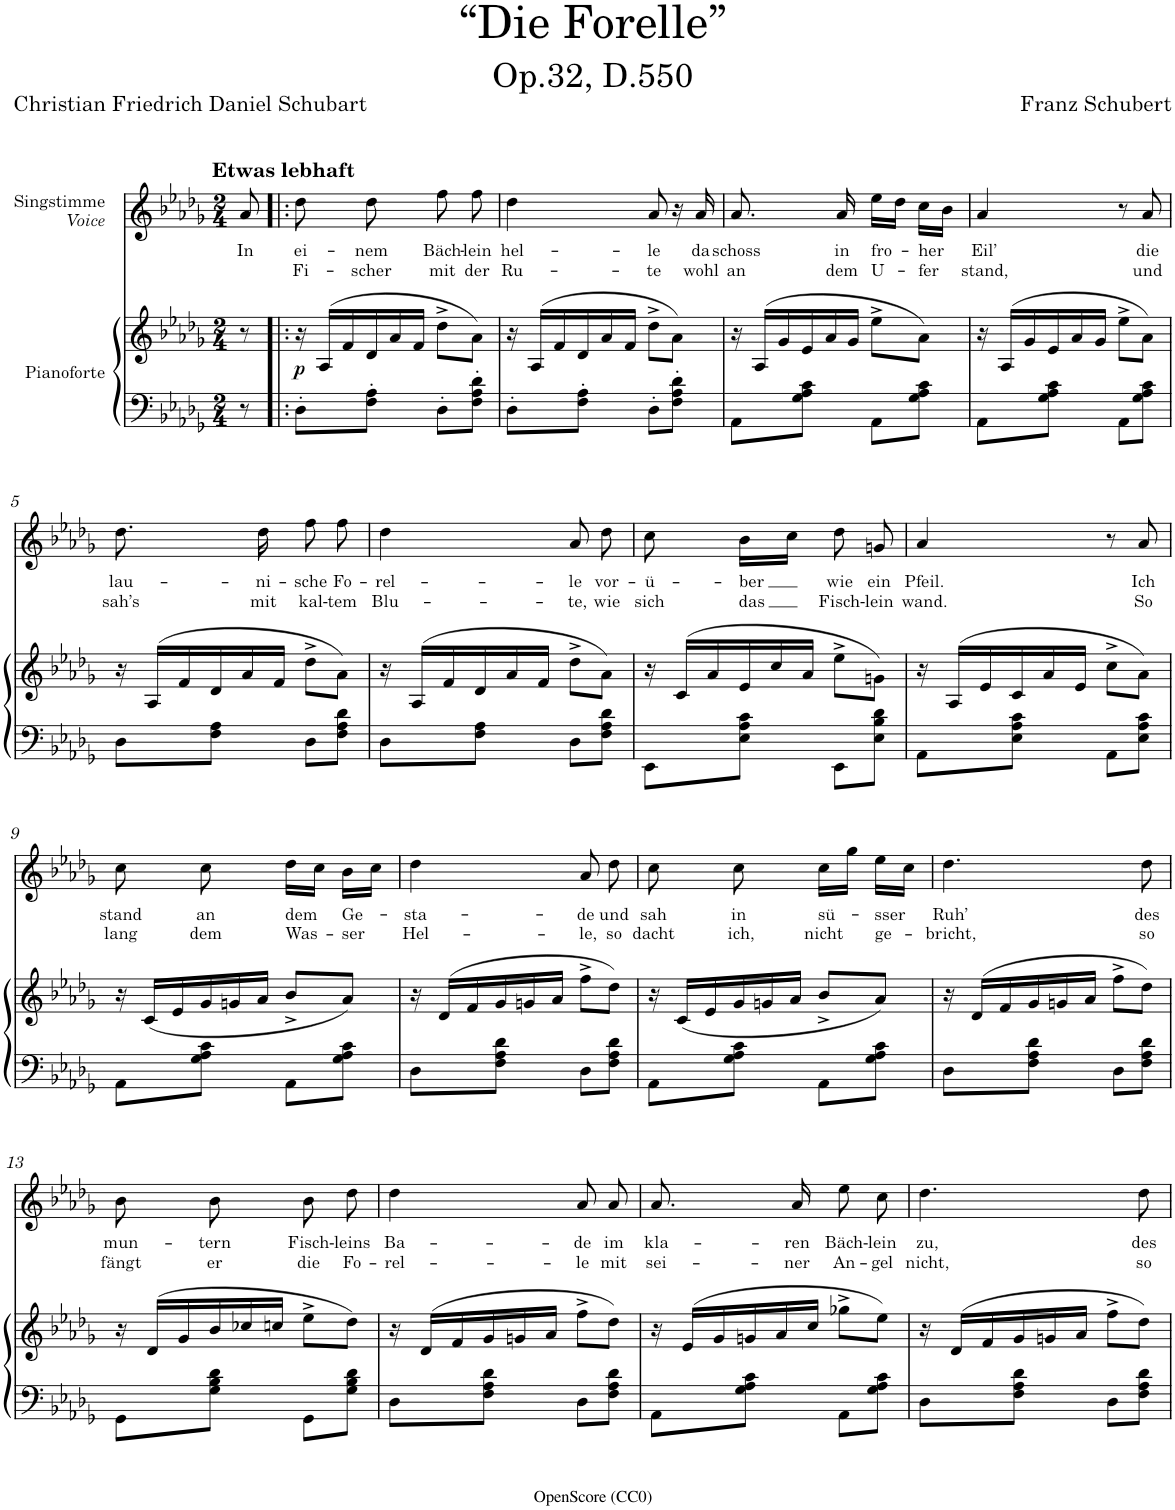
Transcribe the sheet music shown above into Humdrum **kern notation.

**kern	**kern	**dynam	**kern	**text	**text
*part2	*part2	*part2	*part1	*part1	*part1
*staff3	*staff2	*staff2/3	*staff1	*staff1	*staff1
*I"Pianoforte	*	*	*I"Singstimme Voice	*	*
*I'Pno	*	*	*	*	*
*clefF4	*clefG2	*	*clefG2	*	*
*k[b-e-a-d-g-]	*k[b-e-a-d-g-]	*	*k[b-e-a-d-g-]	*	*
*M2/4	*M2/4	*	*M2/4	*	*
=	=	=	=	=	=
!	!	!	!LO:TX:a:B:t=Etwas lebhaft	!	!
!	!	!	!	!LO:LY:b	!
8r	8r	.	8a-/	In	.
=1!|:	=1!|:	=1!|:	=1!|:	=1!|:	=1!|:
!	!	!LO:DY:b	!	!LO:LY:b	!LO:LY:b
8D-'\L	24r	p	8dd-\	ei-	Fi-
.	(24A-/LL	.	.	.	.
.	24f/	.	.	.	.
!	!	!	!	!LO:LY:b	!LO:LY:b
8F\' 8A-\'J	24d-/	.	8dd-\	-nem	-scher
.	24a-/	.	.	.	.
.	24f/JJ	.	.	.	.
!	!	!	!	!LO:LY:b	!LO:LY:b
8D-'\L	8dd-^\L	.	8ff\	Bäch-	mit
!	!	!	!	!LO:LY:b	!LO:LY:b
8F\' 8A-\' 8d-\'J	8a-\J)	.	8ff\	-lein	der
=2	=2	=2	=2	=2	=2
!	!	!	!	!LO:LY:b	!LO:LY:b
8D-'\L	24r	.	4dd-\	hel-	Ru-
.	(24A-/LL	.	.	.	.
.	24f/	.	.	.	.
8F\' 8A-\'J	24d-/	.	.	.	.
.	24a-/	.	.	.	.
.	24f/JJ	.	.	.	.
!	!	!	!	!LO:LY:b	!LO:LY:b
8D-'\L	8dd-^\L	.	8a-/	-le	-te
8F\' 8A-\' 8d-\'J	8a-\J)	.	16r	.	.
!	!	!	!	!LO:LY:b	!LO:LY:b
.	.	.	16a-/	da	wohl
=3	=3	=3	=3	=3	=3
!	!	!	!	!LO:LY:b	!LO:LY:b
8AA-\L	24r	.	8.a-/	schoss	an
.	(24A-/LL	.	.	.	.
.	24g-/	.	.	.	.
8G-\ 8A-\ 8c\J	24e-/	.	.	.	.
.	24a-/	.	.	.	.
!	!	!	!	!LO:LY:b	!LO:LY:b
.	.	.	16a-/	in	dem
.	24g-/JJ	.	.	.	.
!	!	!	!	!LO:LY:b	!LO:LY:b
8AA-\L	8ee-^\L	.	16ee-\LL	fro-	U-
.	.	.	16dd-\JJ	.	.
!	!	!	!	!LO:LY:b	!LO:LY:b
8G-\ 8A-\ 8c\J	8a-\J)	.	16cc\LL	-her	-fer
.	.	.	16b-\JJ	.	.
=4	=4	=4	=4	=4	=4
!	!	!	!	!LO:LY:b	!LO:LY:b
8AA-\L	24r	.	4a-/	Eil’	stand,
.	(24A-/LL	.	.	.	.
.	24g-/	.	.	.	.
8G-\ 8A-\ 8c\J	24e-/	.	.	.	.
.	24a-/	.	.	.	.
.	24g-/JJ	.	.	.	.
8AA-\L	8ee-^\L	.	8r	.	.
!	!	!	!	!LO:LY:b	!LO:LY:b
8G-\ 8A-\ 8c\J	8a-\J)	.	8a-/	die	und
!!LO:LB:g=z
=5	=5	=5	=5	=5	=5
!	!	!	!	!LO:LY:b	!LO:LY:b
8D-\L	24r	.	8.dd-\	lau-	sah’s
.	(24A-/LL	.	.	.	.
.	24f/	.	.	.	.
8F\ 8A-\J	24d-/	.	.	.	.
.	24a-/	.	.	.	.
!	!	!	!	!LO:LY:b	!LO:LY:b
.	.	.	16dd-\	-ni-	mit
.	24f/JJ	.	.	.	.
!	!	!	!	!LO:LY:b	!LO:LY:b
8D-\L	8dd-^\L	.	8ff\	-sche	kal-
!	!	!	!	!LO:LY:b	!LO:LY:b
8F\ 8A-\ 8d-\J	8a-\J)	.	8ff\	Fo-	-tem
=6	=6	=6	=6	=6	=6
!	!	!	!	!LO:LY:b	!LO:LY:b
8D-\L	24r	.	4dd-\	-rel-	Blu-
.	(24A-/LL	.	.	.	.
.	24f/	.	.	.	.
8F\ 8A-\J	24d-/	.	.	.	.
.	24a-/	.	.	.	.
.	24f/JJ	.	.	.	.
!	!	!	!	!LO:LY:b	!LO:LY:b
8D-\L	8dd-^\L	.	8a-/	-le	-te,
!	!	!	!	!LO:LY:b	!LO:LY:b
8F\ 8A-\ 8d-\J	8a-\J)	.	8dd-\	vor-	wie
=7	=7	=7	=7	=7	=7
!	!	!	!	!LO:LY:b	!LO:LY:b
8EE-\L	24r	.	8cc\	-ü-	sich
.	(24c/LL	.	.	.	.
.	24a-/	.	.	.	.
!	!	!	!	!LO:LY:b	!LO:LY:b
8E-\ 8A-\ 8c\J	24e-/	.	16b-\LL	-ber	das
.	24cc/	.	.	.	.
.	.	.	16cc\JJ	.	.
.	24a-/JJ	.	.	.	.
!	!	!	!	!LO:LY:b	!LO:LY:b
8EE-\L	8ee-^\L	.	8dd-\	wie	Fisch-
!	!	!	!	!LO:LY:b	!LO:LY:b
8E-\ 8B-\ 8d-\J	8gn\J)	.	8gn/	ein	-lein
=8	=8	=8	=8	=8	=8
!	!	!	!	!LO:LY:b	!LO:LY:b
8AA-\L	24r	.	4a-/	Pfeil.	wand.
.	(24A-/LL	.	.	.	.
.	24e-/	.	.	.	.
8E-\ 8A-\ 8c\J	24c/	.	.	.	.
.	24a-/	.	.	.	.
.	24e-/JJ	.	.	.	.
8AA-\L	8cc^\L	.	8r	.	.
!	!	!	!	!LO:LY:b	!LO:LY:b
8E-\ 8A-\ 8c\J	8a-\J)	.	8a-/	Ich	So
!!LO:LB:g=z
=9	=9	=9	=9	=9	=9
!	!	!	!	!LO:LY:b	!LO:LY:b
8AA-\L	24r	.	8cc\	stand	lang
.	(24c/LL	.	.	.	.
.	24e-/	.	.	.	.
!	!	!	!	!LO:LY:b	!LO:LY:b
8G-\ 8A-\ 8c\J	24g-/	.	8cc\	an	dem
.	24gn/	.	.	.	.
.	24a-/JJ	.	.	.	.
!	!	!	!	!LO:LY:b	!LO:LY:b
8AA-\L	8b-^/L	.	16dd-\LL	dem	Was-
.	.	.	16cc\JJ	.	.
!	!	!	!	!LO:LY:b	!LO:LY:b
8G-\ 8A-\ 8c\J	8a-/J)	.	16b-\LL	Ge-	-ser
.	.	.	16cc\JJ	.	.
=10	=10	=10	=10	=10	=10
!	!	!	!	!LO:LY:b	!LO:LY:b
8D-\L	24r	.	4dd-\	-sta-	Hel-
.	(24d-/LL	.	.	.	.
.	24f/	.	.	.	.
8F\ 8A-\ 8d-\J	24g-/	.	.	.	.
.	24gn/	.	.	.	.
.	24a-/JJ	.	.	.	.
!	!	!	!	!LO:LY:b	!LO:LY:b
8D-\L	8ff^\L	.	8a-/	-de	-le,
!	!	!	!	!LO:LY:b	!LO:LY:b
8F\ 8A-\ 8d-\J	8dd-\J)	.	8dd-\	und	so
=11	=11	=11	=11	=11	=11
!	!	!	!	!LO:LY:b	!LO:LY:b
8AA-\L	24r	.	8cc\	sah	dacht
.	(24c/LL	.	.	.	.
.	24e-/	.	.	.	.
!	!	!	!	!LO:LY:b	!LO:LY:b
8G-\ 8A-\ 8c\J	24g-/	.	8cc\	in	ich,
.	24gn/	.	.	.	.
.	24a-/JJ	.	.	.	.
!	!	!	!	!LO:LY:b	!LO:LY:b
8AA-\L	8b-^/L	.	16cc\LL	sü-	nicht
.	.	.	16gg-\JJ	.	.
!	!	!	!	!LO:LY:b	!LO:LY:b
8G-\ 8A-\ 8c\J	8a-/J)	.	16ee-\LL	-sser	ge-
.	.	.	16cc\JJ	.	.
=12	=12	=12	=12	=12	=12
!	!	!	!	!LO:LY:b	!LO:LY:b
8D-\L	24r	.	4.dd-\	Ruh’	-bricht,
.	(24d-/LL	.	.	.	.
.	24f/	.	.	.	.
8F\ 8A-\ 8d-\J	24g-/	.	.	.	.
.	24gn/	.	.	.	.
.	24a-/JJ	.	.	.	.
8D-\L	8ff^\L	.	.	.	.
!	!	!	!	!LO:LY:b	!LO:LY:b
8F\ 8A-\ 8d-\J	8dd-\J)	.	8dd-\	des	so
!!LO:LB:g=z
=13	=13	=13	=13	=13	=13
!	!	!	!	!LO:LY:b	!LO:LY:b
8GG-\L	24r	.	8b-\	mun-	fängt
.	(24d-/LL	.	.	.	.
.	24g-/	.	.	.	.
!	!	!	!	!LO:LY:b	!LO:LY:b
8G-\ 8B-\ 8d-\J	24b-/	.	8b-\	-tern	er
.	24cc-X/	.	.	.	.
.	24ccn/JJ	.	.	.	.
!	!	!	!	!LO:LY:b	!LO:LY:b
8GG-\L	8ee-^\L	.	8b-\	Fisch-	die
!	!	!	!	!LO:LY:b	!LO:LY:b
8G-\ 8B-\ 8d-\J	8dd-\J)	.	8dd-\	-leins	Fo-
=14	=14	=14	=14	=14	=14
!	!	!	!	!LO:LY:b	!LO:LY:b
8D-\L	24r	.	4dd-\	Ba-	-rel-
.	(24d-/LL	.	.	.	.
.	24f/	.	.	.	.
8F\ 8A-\ 8d-\J	24g-/	.	.	.	.
.	24gn/	.	.	.	.
.	24a-/JJ	.	.	.	.
!	!	!	!	!LO:LY:b	!LO:LY:b
8D-\L	8ff^\L	.	8a-/	-de	-le
!	!	!	!	!LO:LY:b	!LO:LY:b
8F\ 8A-\ 8d-\J	8dd-\J)	.	8a-/	im	mit
=15	=15	=15	=15	=15	=15
!	!	!	!	!LO:LY:b	!LO:LY:b
8AA-\L	24r	.	8.a-/	kla-	sei-
.	(24e-/LL	.	.	.	.
.	24g-/	.	.	.	.
8G-\ 8A-\ 8c\J	24gn/	.	.	.	.
.	24a-/	.	.	.	.
!	!	!	!	!LO:LY:b	!LO:LY:b
.	.	.	16a-/	-ren	-ner
.	24cc/JJ	.	.	.	.
!	!	!	!	!LO:LY:b	!LO:LY:b
8AA-\L	8gg-X^\L	.	8ee-\	Bäch-	An-
!	!	!	!	!LO:LY:b	!LO:LY:b
8G-\ 8A-\ 8c\J	8ee-\J)	.	8cc\	-lein	-gel
=16	=16	=16	=16	=16	=16
!	!	!	!	!LO:LY:b	!LO:LY:b
8D-\L	24r	.	4.dd-\	zu,	nicht,
.	(24d-/LL	.	.	.	.
.	24f/	.	.	.	.
8F\ 8A-\ 8d-\J	24g-/	.	.	.	.
.	24gn/	.	.	.	.
.	24a-/JJ	.	.	.	.
8D-\L	8ff^\L	.	.	.	.
!	!	!	!	!LO:LY:b	!LO:LY:b
8F\ 8A-\ 8d-\J	8dd-\J)	.	8dd-\	des	so
=	=	=	=	=	=
*-	*-	*-	*-	*-	*-
